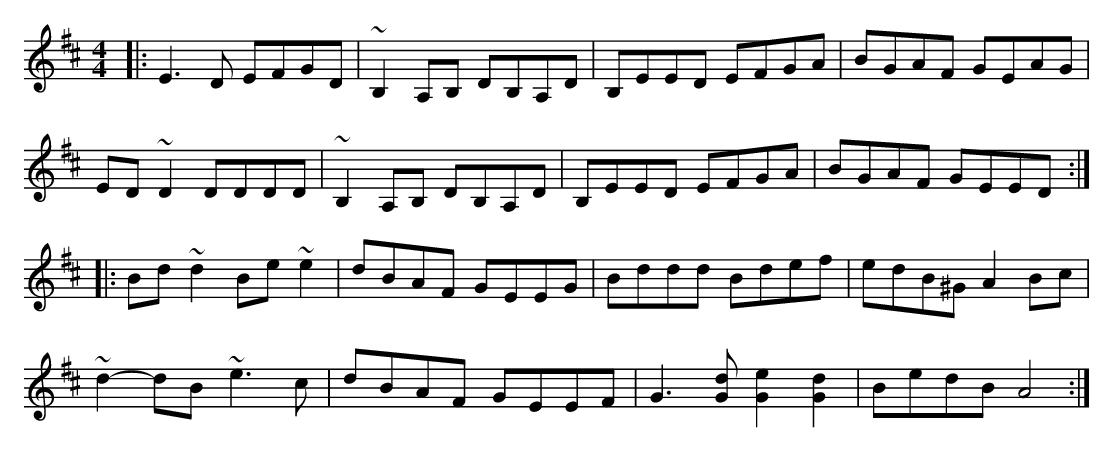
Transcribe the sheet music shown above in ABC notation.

X:1
M:4/4
K:D
|:E3D EFGD|~B,2A,B, DB,A,D|B,EED EFGA| BGAF GEAG|
ED~D2 DDDD|~B,2A,B, DB,A,D|B,EED EFGA| BGAF GEED:|
|:Bd ~d2 Be ~e2| dBAF GEEG| Bddd Bdef|edB^G A2 Bc|
~d2-dB~e3c|dBAF GEEF| G3 [Gd] [Ge]2 [Gd]2 | BedBA4:|
